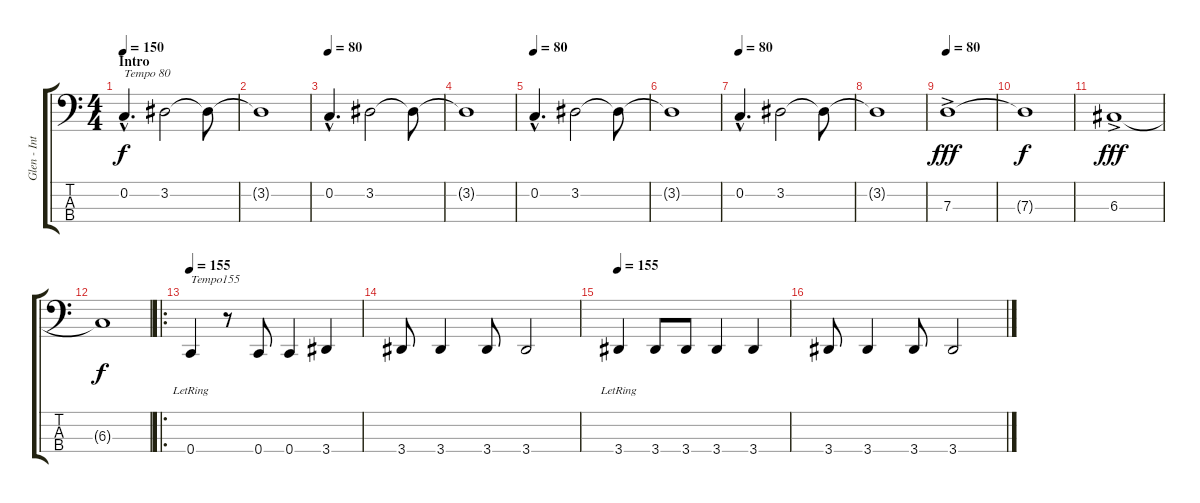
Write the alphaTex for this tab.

\track ("Glen - Intro - Bass" "Glen - Int") {instrument electricbasspick}
\staff {score tabs}
\tuning (F2 C2 G1 C1) {hide}
\ts (4 4)
\section ("" "Intro")
\tempo 150
\tempo 80
\tempo 150
\clef f4
\ks c
0.2{hac}.4{d txt "Tempo 80" dy f volume 9 instrument electricguitarjazz} 3.2.2 3.2{t}.8 |
3.2{t}.1 |
\tempo 80
0.2{hac}.4{d volume 9 instrument electricguitarjazz} 3.2.2 3.2{t}.8 |
3.2{t}.1 |
\tempo 80
0.2{hac}.4{d volume 9 instrument electricguitarjazz} 3.2.2 3.2{t}.8 |
3.2{t}.1 |
\tempo 80
0.2{hac}.4{d volume 9 instrument electricguitarjazz} 3.2.2 3.2{t}.8 |
3.2{t}.1 |
\tempo 80
7.3{ac}.1{dy fff volume 10 instrument electricguitarjazz} |
7.3{t}.1{dy f} |
6.3{ac}.1{dy fff} |
6.3{t}.1{dy f} |
\ro
\tempo 155
0.4{lr}.4{txt "Tempo155" volume 13 instrument electricbasspick} r.8 0.4.8 0.4.4 3.4.4 |
3.4.8 3.4.4 3.4.8 3.4.2 |
\tempo 155
3.4{lr}.4 3.4.8 3.4.8 3.4.4 3.4.4 |
3.4.8 3.4.4 3.4.8 3.4.2
